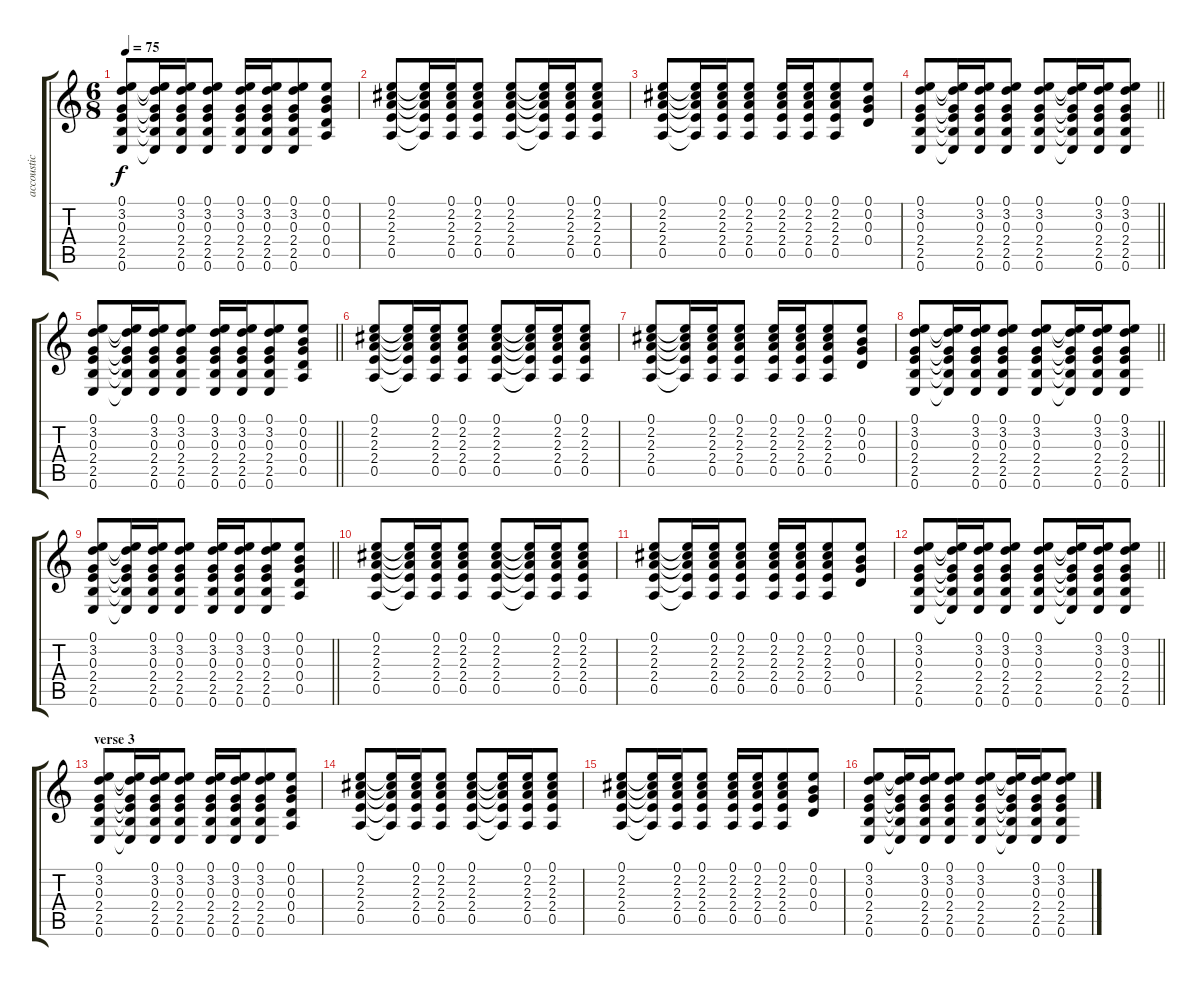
\track ("accoustic guitar " "accoustic ") {instrument acousticguitarnylon}
\staff {score tabs}
\tuning (E4 B3 G3 D3 A2 E2) {hide}
\ts (6 8)
\tempo 75
\clef g2
\ks c
(0.1 3.2 0.3 2.4 2.5 0.6).8{dy f} (0.1{t} 3.2{t} 0.3{t} 2.4{t} 2.5{t} 0.6{t}).16 (0.1 3.2 0.3 2.4 2.5 0.6).16 (0.1 3.2 0.3 2.4 2.5 0.6).8 (0.1 3.2 0.3 2.4 2.5 0.6).16 (0.1 3.2 0.3 2.4 2.5 0.6).16 (0.1 3.2 0.3 2.4 2.5 0.6).8 (0.1 0.2 0.3 0.4 0.5).8 |
(0.1 2.2 2.3 2.4 0.5).8 (0.1{t} 2.2{t} 2.3{t} 2.4{t} 0.5{t}).16 (0.1 2.2 2.3 2.4 0.5).16 (0.1 2.2 2.3 2.4 0.5).8 (0.1 2.2 2.3 2.4 0.5).8 (0.1{t} 2.2{t} 2.3{t} 2.4{t} 0.5{t}).16 (0.1 2.2 2.3 2.4 0.5).16 (0.1 2.2 2.3 2.4 0.5).8 |
(0.1 2.2 2.3 2.4 0.5).8 (0.1{t} 2.2{t} 2.3{t} 2.4{t} 0.5{t}).16 (0.1 2.2 2.3 2.4 0.5).16 (0.1 2.2 2.3 2.4 0.5).8 (0.1 2.2 2.3 2.4 0.5).16 (0.1 2.2 2.3 2.4 0.5).16 (0.1 2.2 2.3 2.4 0.5).8 (0.1 0.2 0.3 0.4).8 |
\barLineRight lightlight
(0.1 3.2 0.3 2.4 2.5 0.6).8 (0.1{t} 3.2{t} 0.3{t} 2.4{t} 2.5{t} 0.6{t}).16 (0.1 3.2 0.3 2.4 2.5 0.6).16 (0.1 3.2 0.3 2.4 2.5 0.6).8 (0.1 3.2 0.3 2.4 2.5 0.6).8 (0.1{t} 3.2{t} 0.3{t} 2.4{t} 2.5{t} 0.6{t}).16 (0.1 3.2 0.3 2.4 2.5 0.6).16 (0.1 3.2 0.3 2.4 2.5 0.6).8 |
\barLineRight lightlight
(0.1 3.2 0.3 2.4 2.5 0.6).8 (0.1{t} 3.2{t} 0.3{t} 2.4{t} 2.5{t} 0.6{t}).16 (0.1 3.2 0.3 2.4 2.5 0.6).16 (0.1 3.2 0.3 2.4 2.5 0.6).8 (0.1 3.2 0.3 2.4 2.5 0.6).16 (0.1 3.2 0.3 2.4 2.5 0.6).16 (0.1 3.2 0.3 2.4 2.5 0.6).8 (0.1 0.2 0.3 0.4 0.5).8 |
(0.1 2.2 2.3 2.4 0.5).8 (0.1{t} 2.2{t} 2.3{t} 2.4{t} 0.5{t}).16 (0.1 2.2 2.3 2.4 0.5).16 (0.1 2.2 2.3 2.4 0.5).8 (0.1 2.2 2.3 2.4 0.5).8 (0.1{t} 2.2{t} 2.3{t} 2.4{t} 0.5{t}).16 (0.1 2.2 2.3 2.4 0.5).16 (0.1 2.2 2.3 2.4 0.5).8 |
(0.1 2.2 2.3 2.4 0.5).8 (0.1{t} 2.2{t} 2.3{t} 2.4{t} 0.5{t}).16 (0.1 2.2 2.3 2.4 0.5).16 (0.1 2.2 2.3 2.4 0.5).8 (0.1 2.2 2.3 2.4 0.5).16 (0.1 2.2 2.3 2.4 0.5).16 (0.1 2.2 2.3 2.4 0.5).8 (0.1 0.2 0.3 0.4).8 |
\barLineRight lightlight
(0.1 3.2 0.3 2.4 2.5 0.6).8 (0.1{t} 3.2{t} 0.3{t} 2.4{t} 2.5{t} 0.6{t}).16 (0.1 3.2 0.3 2.4 2.5 0.6).16 (0.1 3.2 0.3 2.4 2.5 0.6).8 (0.1 3.2 0.3 2.4 2.5 0.6).8 (0.1{t} 3.2{t} 0.3{t} 2.4{t} 2.5{t} 0.6{t}).16 (0.1 3.2 0.3 2.4 2.5 0.6).16 (0.1 3.2 0.3 2.4 2.5 0.6).8 |
\barLineRight lightlight
(0.1 3.2 0.3 2.4 2.5 0.6).8 (0.1{t} 3.2{t} 0.3{t} 2.4{t} 2.5{t} 0.6{t}).16 (0.1 3.2 0.3 2.4 2.5 0.6).16 (0.1 3.2 0.3 2.4 2.5 0.6).8 (0.1 3.2 0.3 2.4 2.5 0.6).16 (0.1 3.2 0.3 2.4 2.5 0.6).16 (0.1 3.2 0.3 2.4 2.5 0.6).8 (0.1 0.2 0.3 0.4 0.5).8 |
(0.1 2.2 2.3 2.4 0.5).8 (0.1{t} 2.2{t} 2.3{t} 2.4{t} 0.5{t}).16 (0.1 2.2 2.3 2.4 0.5).16 (0.1 2.2 2.3 2.4 0.5).8 (0.1 2.2 2.3 2.4 0.5).8 (0.1{t} 2.2{t} 2.3{t} 2.4{t} 0.5{t}).16 (0.1 2.2 2.3 2.4 0.5).16 (0.1 2.2 2.3 2.4 0.5).8 |
(0.1 2.2 2.3 2.4 0.5).8 (0.1{t} 2.2{t} 2.3{t} 2.4{t} 0.5{t}).16 (0.1 2.2 2.3 2.4 0.5).16 (0.1 2.2 2.3 2.4 0.5).8 (0.1 2.2 2.3 2.4 0.5).16 (0.1 2.2 2.3 2.4 0.5).16 (0.1 2.2 2.3 2.4 0.5).8 (0.1 0.2 0.3 0.4).8 |
\barLineRight lightlight
(0.1 3.2 0.3 2.4 2.5 0.6).8 (0.1{t} 3.2{t} 0.3{t} 2.4{t} 2.5{t} 0.6{t}).16 (0.1 3.2 0.3 2.4 2.5 0.6).16 (0.1 3.2 0.3 2.4 2.5 0.6).8 (0.1 3.2 0.3 2.4 2.5 0.6).8 (0.1{t} 3.2{t} 0.3{t} 2.4{t} 2.5{t} 0.6{t}).16 (0.1 3.2 0.3 2.4 2.5 0.6).16 (0.1 3.2 0.3 2.4 2.5 0.6).8 |
\section ("" "verse 3")
(0.1 3.2 0.3 2.4 2.5 0.6).8 (0.1{t} 3.2{t} 0.3{t} 2.4{t} 2.5{t} 0.6{t}).16 (0.1 3.2 0.3 2.4 2.5 0.6).16 (0.1 3.2 0.3 2.4 2.5 0.6).8 (0.1 3.2 0.3 2.4 2.5 0.6).16 (0.1 3.2 0.3 2.4 2.5 0.6).16 (0.1 3.2 0.3 2.4 2.5 0.6).8 (0.1 0.2 0.3 0.4 0.5).8 |
(0.1 2.2 2.3 2.4 0.5).8 (0.1{t} 2.2{t} 2.3{t} 2.4{t} 0.5{t}).16 (0.1 2.2 2.3 2.4 0.5).16 (0.1 2.2 2.3 2.4 0.5).8 (0.1 2.2 2.3 2.4 0.5).8 (0.1{t} 2.2{t} 2.3{t} 2.4{t} 0.5{t}).16 (0.1 2.2 2.3 2.4 0.5).16 (0.1 2.2 2.3 2.4 0.5).8 |
(0.1 2.2 2.3 2.4 0.5).8 (0.1{t} 2.2{t} 2.3{t} 2.4{t} 0.5{t}).16 (0.1 2.2 2.3 2.4 0.5).16 (0.1 2.2 2.3 2.4 0.5).8 (0.1 2.2 2.3 2.4 0.5).16 (0.1 2.2 2.3 2.4 0.5).16 (0.1 2.2 2.3 2.4 0.5).8 (0.1 0.2 0.3 0.4).8 |
(0.1 3.2 0.3 2.4 2.5 0.6).8 (0.1{t} 3.2{t} 0.3{t} 2.4{t} 2.5{t} 0.6{t}).16 (0.1 3.2 0.3 2.4 2.5 0.6).16 (0.1 3.2 0.3 2.4 2.5 0.6).8 (0.1 3.2 0.3 2.4 2.5 0.6).8 (0.1{t} 3.2{t} 0.3{t} 2.4{t} 2.5{t} 0.6{t}).16 (0.1 3.2 0.3 2.4 2.5 0.6).16 (0.1 3.2 0.3 2.4 2.5 0.6).8
